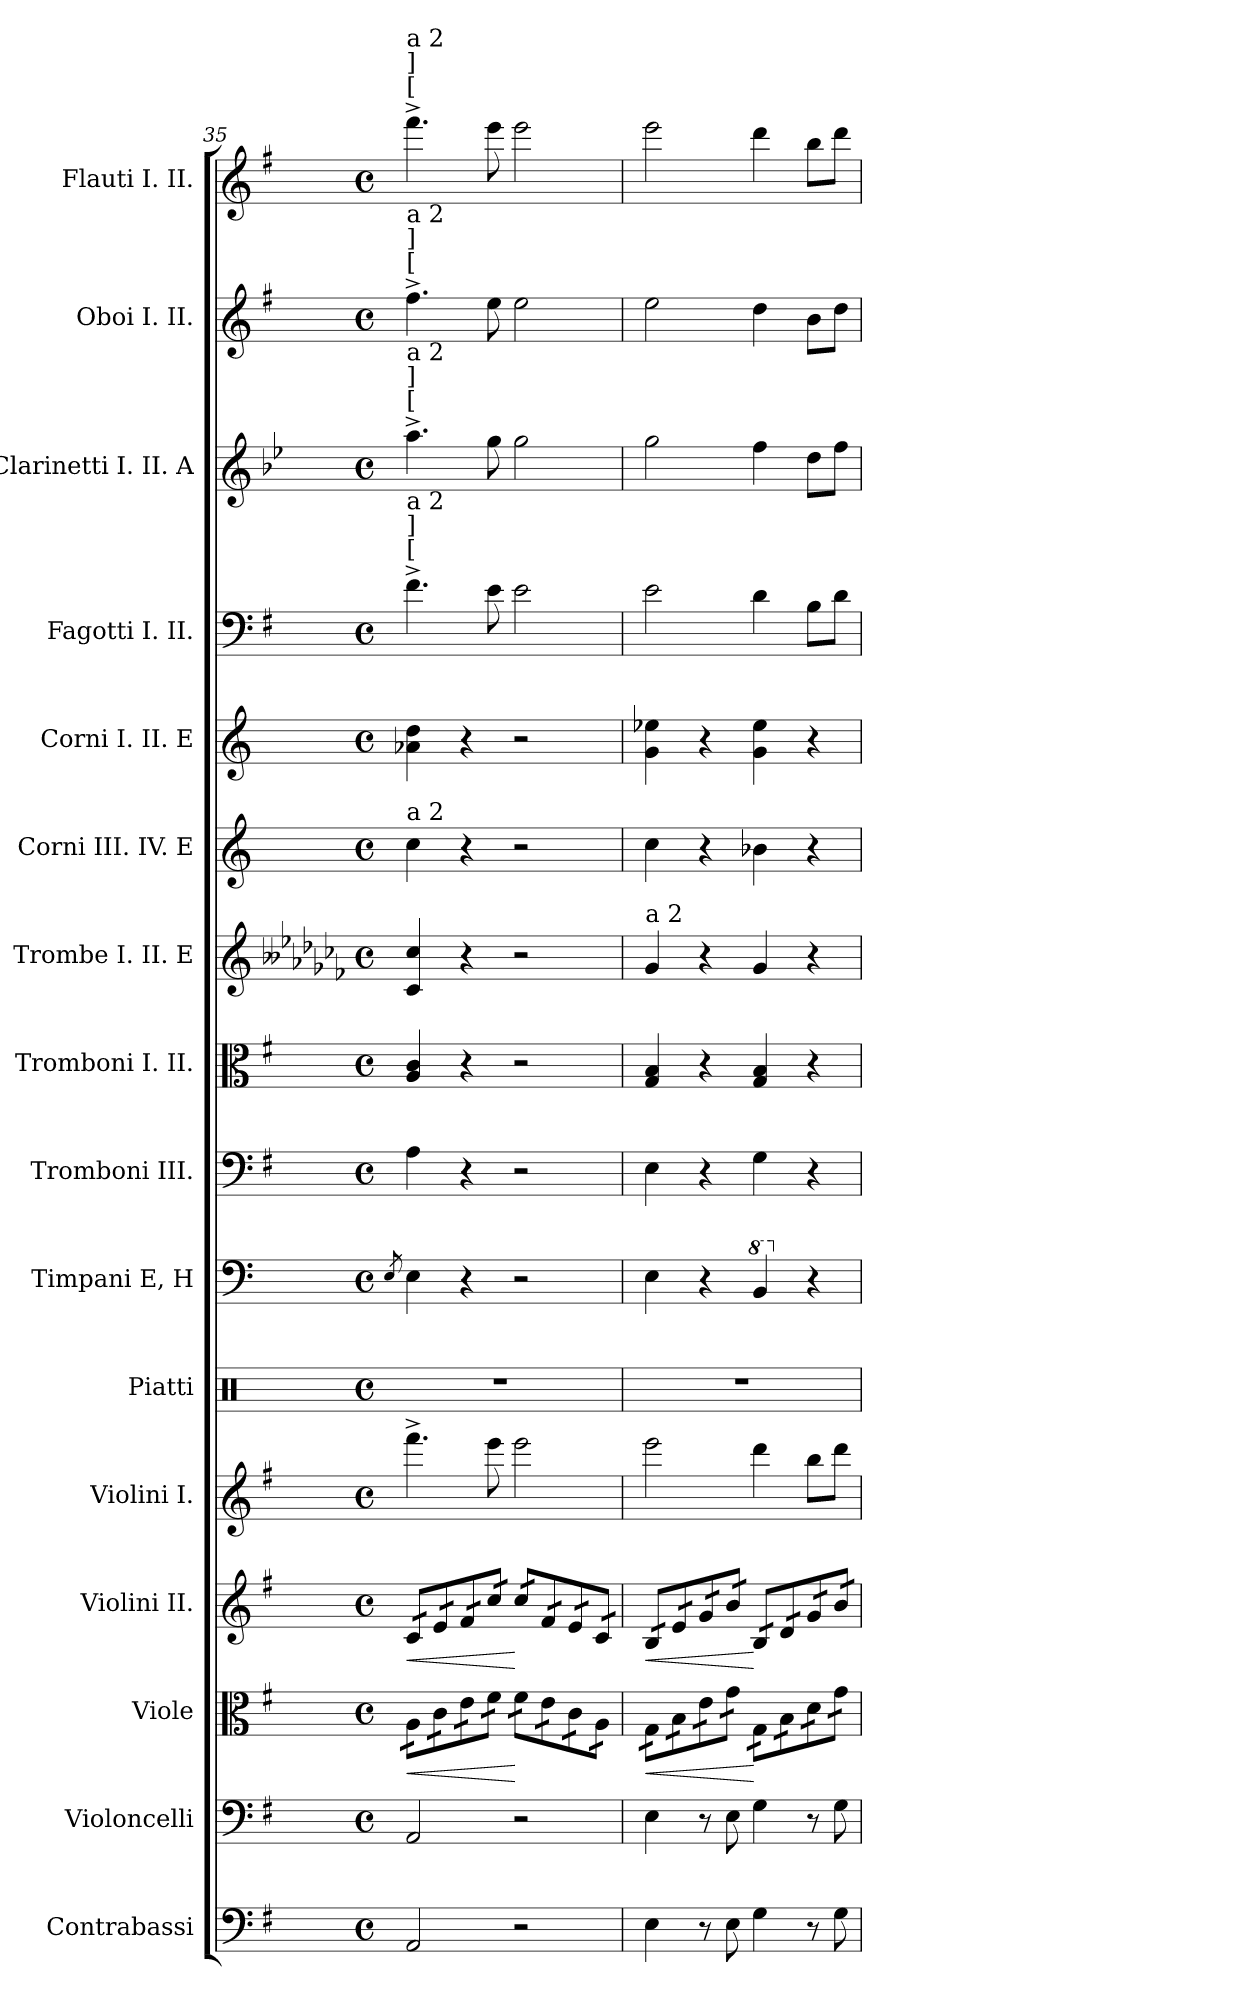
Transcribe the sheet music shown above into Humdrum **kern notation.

**kern	**kern	**kern	**dynam	**kern	**dynam	**kern	**kern	**kern	**kern	**kern	**kern	**kern	**kern	**kern	**kern	**kern	**kern
*part16	*part15	*part14	*part14	*part13	*part13	*part12	*part11	*part10	*part9	*part8	*part7	*part6	*part5	*part4	*part3	*part2	*part1
*staff16	*staff15	*staff14	*staff14	*staff13	*staff13	*staff12	*staff11	*staff10	*staff9	*staff8	*staff7	*staff6	*staff5	*staff4	*staff3	*staff2	*staff1
*I"Contrabassi	*I"Violoncelli	*I"Viole	*	*I"Violini II.	*	*I"Violini I.	*I"Piatti	*I"Timpani E, H	*I"Tromboni III.	*I"Tromboni I. II.	*I"Trombe I. II. E	*I"Corni III. IV. E	*I"Corni I. II. E	*I"Fagotti I. II.	*I"Clarinetti I. II. A	*I"Oboi I. II.	*I"Flauti I. II.
*I'Cb.	*I'Vcl.	*I'Vle	*	*I'Viol. II.	*	*I'Viol. I.	*I'Piatti	*I'Timp.	*I'Trbni. III.	*I'Trbni. I. II.	*I'Trbe. I. II.	*I'Cor. III. IV. E	*I'Cor. I. II. E	*I'Fag. I. II.	*I'Cl. I. II.	*I'Ob. I. II.	*I'Fl. I. II.
!!LO:PB:g=z
*clefF4	*clefF4	*clefC3	*	*clefG2	*	*clefG2	*clefX	*clefF4	*clefF4	*clefC3	*clefG2	*clefG2	*clefG2	*clefF4	*clefG2	*clefG2	*clefG2
*ITrd7c12	*	*	*	*	*	*	*	*	*	*	*ITrd-3c-4	*ITrd5c8	*ITrd5c8	*	*ITrd2c3	*	*
*k[f#]	*k[f#]	*k[f#]	*	*k[f#]	*	*k[f#]	*k[]	*k[]	*k[f#]	*k[f#]	*k[b--e-a-d-g-c-f-]	*k[f#c#g#d#]	*k[f#c#g#d#]	*k[f#]	*k[f#]	*k[f#]	*k[f#]
*M4/4	*M4/4	*M4/4	*	*M4/4	*	*M4/4	*M4/4	*M4/4	*M4/4	*M4/4	*M4/4	*M4/4	*M4/4	*M4/4	*M4/4	*M4/4	*M4/4
*met(c)	*met(c)	*met(c)	*	*met(c)	*	*met(c)	*met(c)	*met(c)	*met(c)	*met(c)	*met(c)	*met(c)	*met(c)	*met(c)	*met(c)	*met(c)	*met(c)
=35	=35	=35	=35	=35	=35	=35	=35	=35	=35	=35	=35	=35	=35	=35	=35	=35	=35
.	.	.	.	.	.	.	.	8qE/	.	.	.	.	.	.	.	.	.
!	!	!	!	!	!	!	!	!	!	!	!	!	!	!	!	!	!LO:TX:a:t=[
!	!	!	!	!	!	!	!	!	!	!	!	!	!	!	!	!	!LO:TX:a:t=]
!	!	!	!	!	!	!	!	!	!	!	!	!	!	!	!	!	!LO:TX:a:t=a 2
!	!	!	!	!	!	!	!	!	!	!	!	!	!	!	!	!LO:TX:a:t=[	!
!	!	!	!	!	!	!	!	!	!	!	!	!	!	!	!	!LO:TX:a:t=]	!
!	!	!	!	!	!	!	!	!	!	!	!	!	!	!	!	!LO:TX:a:t=a 2	!
!	!	!	!	!	!	!	!	!	!	!	!	!	!	!	!LO:TX:a:t=[	!	!
!	!	!	!	!	!	!	!	!	!	!	!	!	!	!	!LO:TX:a:t=]	!	!
!	!	!	!	!	!	!	!	!	!	!	!	!	!	!	!LO:TX:a:t=a 2	!	!
!	!	!	!	!	!	!	!	!	!	!	!	!	!	!LO:TX:a:t=[	!	!	!
!	!	!	!	!	!	!	!	!	!	!	!	!	!	!LO:TX:a:t=]	!	!	!
!	!	!	!	!	!	!	!	!	!	!	!	!	!	!LO:TX:a:t=a 2	!	!	!
!	!	!	!	!	!	!	!	!	!	!	!	!LO:TX:a:t=a 2	!	!	!	!	!
!	!	!	!LO:HP:b	!	!LO:HP:b	!	!	!	!	!	!	!	!	!	!	!	!
*	*	*tremolo	*	*	*	*	*	*	*	*	*	*	*	*	*	*	*
*	*	*	*	*tremolo	*	*	*	*	*	*	*	*	*	*	*	*	*
2AAA/	2AA/	16A\LL	<	16c/LL	<	4.fff#^\	1r	4E\	4A\	4A/ 4c/	4f-/ 4ff-/	4e\	4cn\ 4f#\	4.f#^\	4.ff#^\	4.ff#^\	4.fff#^\
.	.	16A\	.	16c/	.	.	.	.	.	.	.	.	.	.	.	.	.
.	.	16c\	.	16e/	.	.	.	.	.	.	.	.	.	.	.	.	.
.	.	16c\	.	16e/	.	.	.	.	.	.	.	.	.	.	.	.	.
.	.	16e\	.	16f#/	.	.	.	4r	4r	4r	4r	4r	4r	.	.	.	.
.	.	16e\	.	16f#/	.	.	.	.	.	.	.	.	.	.	.	.	.
.	.	16f#\	.	16cc/	.	8eee\	.	.	.	.	.	.	.	8e\	8ee\	8ee\	8eee\
.	.	16f#\JJ	.	16cc/JJ	.	.	.	.	.	.	.	.	.	.	.	.	.
2r	2r	16f#\LL	[	16cc/LL	[	2eee\	.	2r	2r	2r	2r	2r	2r	2e\	2ee\	2ee\	2eee\
.	.	16f#\	.	16cc/	.	.	.	.	.	.	.	.	.	.	.	.	.
.	.	16e\	.	16f#/	.	.	.	.	.	.	.	.	.	.	.	.	.
.	.	16e\	.	16f#/	.	.	.	.	.	.	.	.	.	.	.	.	.
.	.	16c\	.	16e/	.	.	.	.	.	.	.	.	.	.	.	.	.
.	.	16c\	.	16e/	.	.	.	.	.	.	.	.	.	.	.	.	.
.	.	16A\	.	16c/	.	.	.	.	.	.	.	.	.	.	.	.	.
.	.	16A\JJ	.	16c/JJ	.	.	.	.	.	.	.	.	.	.	.	.	.
=36	=36	=36	=36	=36	=36	=36	=36	=36	=36	=36	=36	=36	=36	=36	=36	=36	=36
!	!	!	!	!	!	!	!	!	!	!	!LO:TX:a:t=a 2	!	!	!	!	!	!
!	!	!	!LO:HP:b	!	!LO:HP:b	!	!	!	!	!	!	!	!	!	!	!	!
4EE\	4E\	16G\LL	<	16B/LL	<	2eee\	1r	4E\	4E\	4G/ 4B/	4cc-/	4e\	4B\ 4gn\	2e\	2ee\	2ee\	2eee\
.	.	16G\	.	16B/	.	.	.	.	.	.	.	.	.	.	.	.	.
.	.	16B\	.	16e/	.	.	.	.	.	.	.	.	.	.	.	.	.
.	.	16B\	.	16e/	.	.	.	.	.	.	.	.	.	.	.	.	.
8r	8r	16e\	.	16g/	.	.	.	4r	4r	4r	4r	4r	4r	.	.	.	.
.	.	16e\	.	16g/	.	.	.	.	.	.	.	.	.	.	.	.	.
8EE\	8E\	16g\	.	16b/	.	.	.	.	.	.	.	.	.	.	.	.	.
.	.	16g\JJ	.	16b/JJ	.	.	.	.	.	.	.	.	.	.	.	.	.
*	*	*	*	*	*	*	*	*8va	*	*	*	*	*	*	*	*	*
4GG\	4G\	16G\LL	[	16B/LL	[	4ddd\	.	4B/	4G\	4G/ 4B/	4cc-/	4dn\	4B\ 4g\	4d\	4dd\	4dd\	4ddd\
.	.	16G\	.	16B/	.	.	.	.	.	.	.	.	.	.	.	.	.
.	.	16B\	.	16d/	.	.	.	.	.	.	.	.	.	.	.	.	.
.	.	16B\	.	16d/	.	.	.	.	.	.	.	.	.	.	.	.	.
*	*	*	*	*	*	*	*	*X8va	*	*	*	*	*	*	*	*	*
8r	8r	16d\	.	16g/	.	8bb\L	.	4r	4r	4r	4r	4r	4r	8B\L	8b\L	8b\L	8bb\L
.	.	16d\	.	16g/	.	.	.	.	.	.	.	.	.	.	.	.	.
8GG\	8G\	16g\	.	16b/	.	8ddd\J	.	.	.	.	.	.	.	8d\J	8dd\J	8dd\J	8ddd\J
.	.	16g\JJ	.	16b/JJ	.	.	.	.	.	.	.	.	.	.	.	.	.
*	*	*	*	*Xtremolo	*	*	*	*	*	*	*	*	*	*	*	*	*
*	*	*Xtremolo	*	*	*	*	*	*	*	*	*	*	*	*	*	*	*
=	=	=	=	=	=	=	=	=	=	=	=	=	=	=	=	=	=
*-	*-	*-	*-	*-	*-	*-	*-	*-	*-	*-	*-	*-	*-	*-	*-	*-	*-
